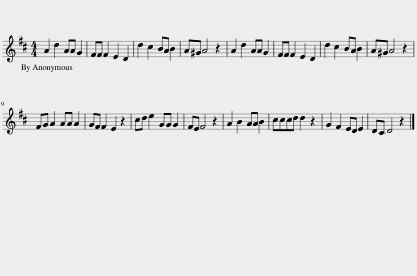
X:1
L:1/8
M:4/4
I:linebreak $
K:D
V:1 treble
V:1
 A2 d2 AA G2 | FF F2 E2 D2 | d2 c2 BA B2 | A^G A4 z2 | A2 d2 AA G2 | %5
 FF F2 E2 D2 | d2 c2 BA B2 | A^G A4 z2 |$ FG A2 AA A2 | GF F2 E2 z2 | %10
 cd e2 GG G2 | FE F4 z2 | A2 B2 AA B2 | cccd d2 z2 | G2 F2 ED E2 | %15
 DC D4 z2 |] %16
